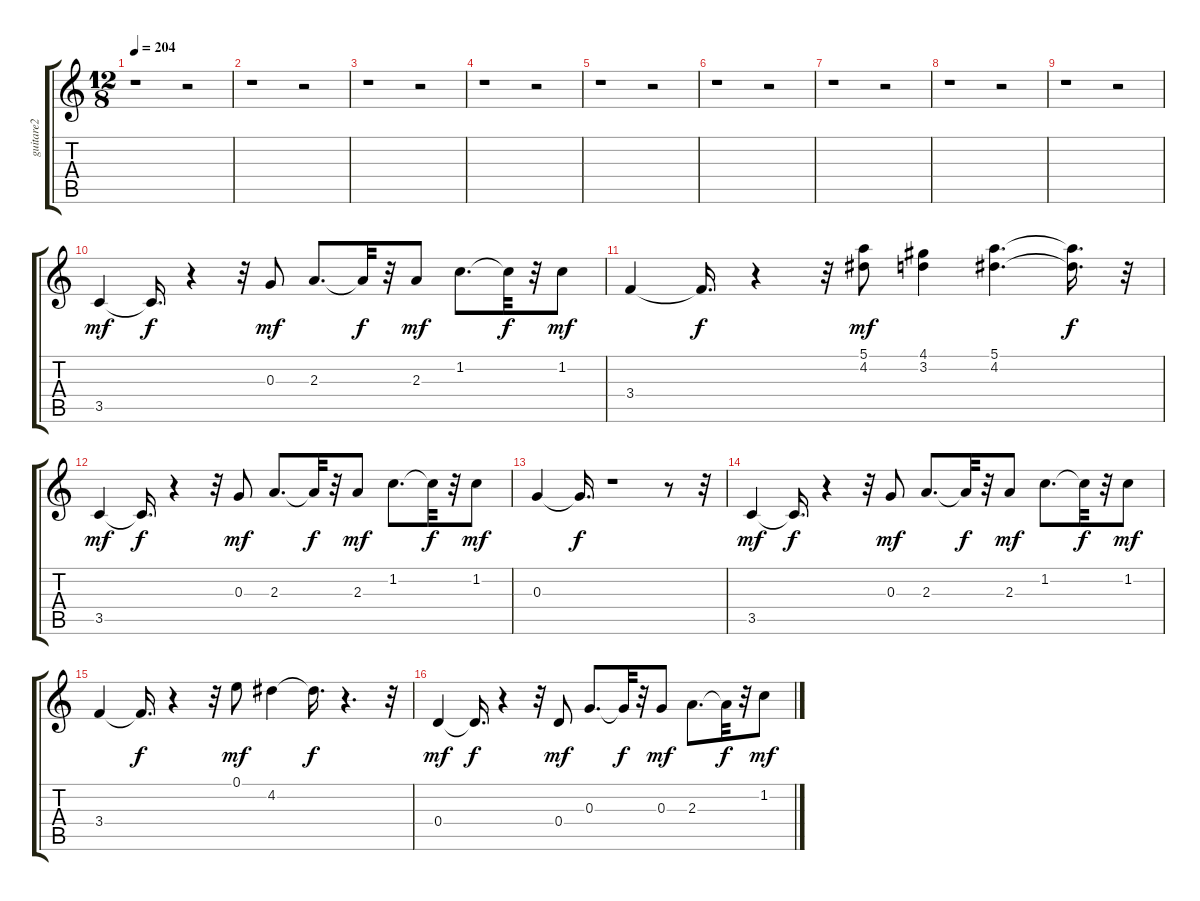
\track ("guitare2" "guitare2") {instrument acousticguitarnylon}
\staff {score tabs}
\tuning (E4 B3 G3 D3 A2 E2) {hide}
\ts (12 8)
\tempo 204
\clef g2
\ks c
r.1{dy mf} r.2 |
r.1 r.2 |
r.1 r.2 |
r.1 r.2 |
r.1 r.2 |
r.1 r.2 |
r.1 r.2 |
r.1 r.2 |
r.1 r.2 |
3.5.4 3.5{t}.16{d dy f} r.4 r.32 0.3.8{dy mf} 2.3.8{d} 2.3{t}.32{dy f} r.32 2.3.8{dy mf} 1.2.8{d} 1.2{t}.32{dy f} r.32 1.2.8{dy mf} |
3.4.4 3.4{t}.16{d dy f} r.4 r.32 (5.1 4.2).8{dy mf} (4.1 3.2).4 (5.1 4.2).4{d} (5.1{t} 4.2{t}).16{d dy f} r.32 |
3.5.4{dy mf} 3.5{t}.16{d dy f} r.4 r.32 0.3.8{dy mf} 2.3.8{d} 2.3{t}.32{dy f} r.32 2.3.8{dy mf} 1.2.8{d} 1.2{t}.32{dy f} r.32 1.2.8{dy mf} |
0.3.4 0.3{t}.16{d dy f} r.1 r.8 r.32 |
3.5.4{dy mf} 3.5{t}.16{d dy f} r.4 r.32 0.3.8{dy mf} 2.3.8{d} 2.3{t}.32{dy f} r.32 2.3.8{dy mf} 1.2.8{d} 1.2{t}.32{dy f} r.32 1.2.8{dy mf} |
3.4.4 3.4{t}.16{d dy f} r.4 r.32 0.1.8{dy mf} 4.2.4 4.2{t}.16{d dy f} r.4{d} r.32 |
0.4.4{dy mf} 0.4{t}.16{d dy f} r.4 r.32 0.4.8{dy mf} 0.3.8{d} 0.3{t}.32{dy f} r.32 0.3.8{dy mf} 2.3.8{d} 2.3{t}.32{dy f} r.32 1.2.8{dy mf}
